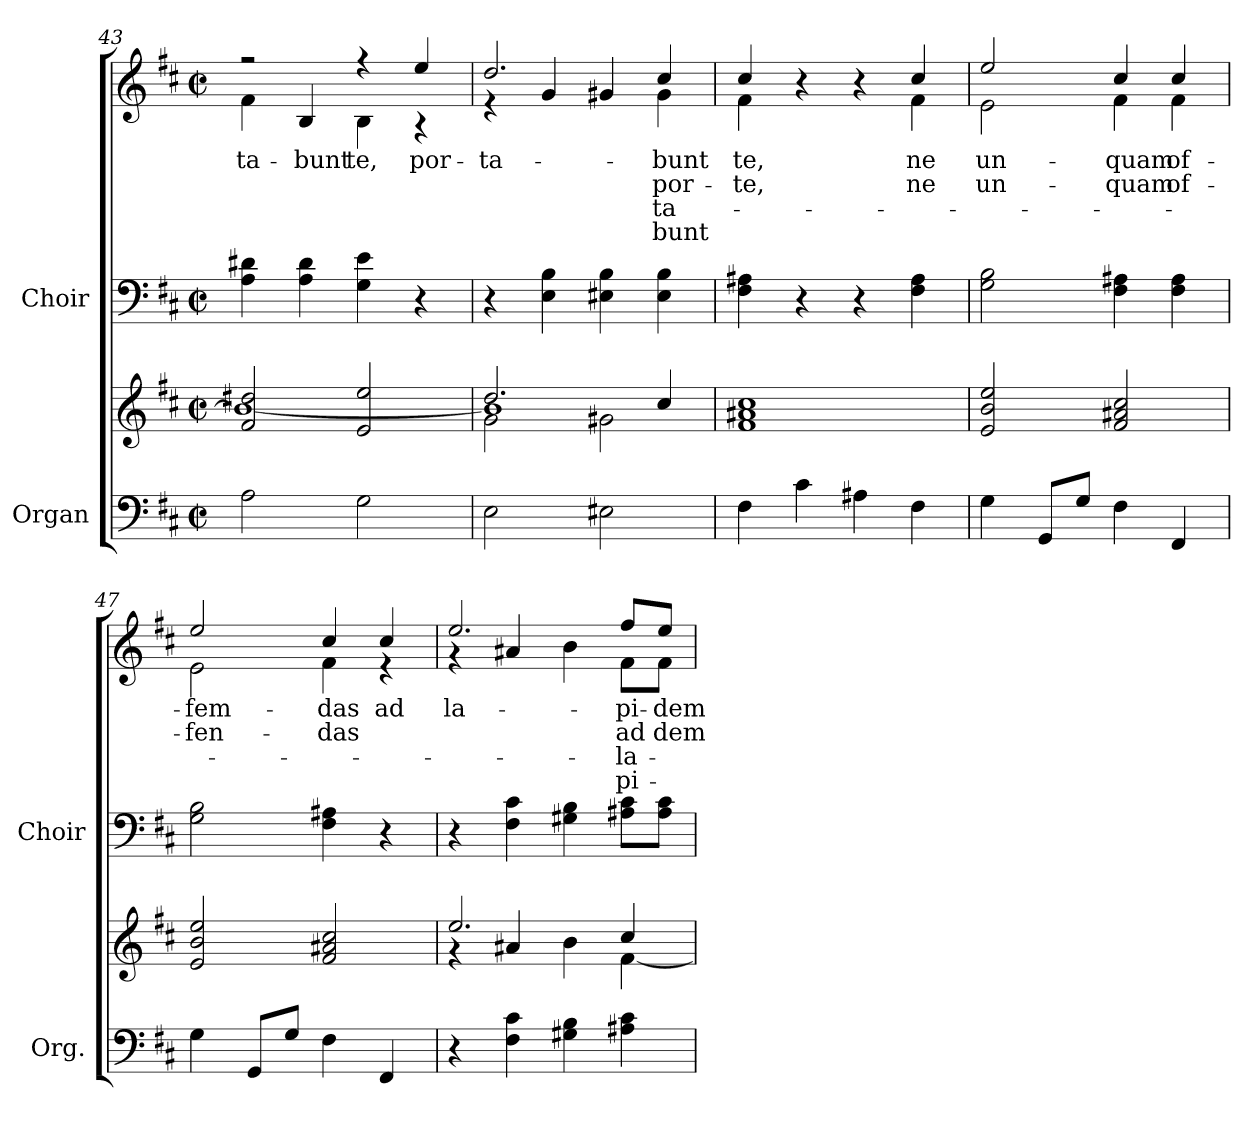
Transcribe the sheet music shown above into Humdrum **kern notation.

**kern	**kern	**kern	**kern	**text	**text	**text	**text
*part2	*part2	*part1	*part1	*part1	*part1	*part1	*part1
*staff4	*staff3	*staff2	*staff1	*staff1	*staff1	*staff1	*staff1
*I"Organ	*	*I"Choir	*	*	*	*	*
*I'Org.	*	*I'Choir	*	*	*	*	*
!!LO:PB:g=z
*clefF4	*clefG2	*clefF4	*clefG2	*	*	*	*
*k[f#c#]	*k[f#c#]	*k[f#c#]	*k[f#c#]	*	*	*	*
*D:	*D:	*D:	*D:	*	*	*	*
*M2/2	*M2/2	*M2/2	*M2/2	*	*	*	*
*met(c|)	*met(c|)	*met(c|)	*met(c|)	*	*	*	*
=43	=43	=43	=43	=43	=43	=43	=43
*	*^	*	*^	*	*	*	*
!	!	!	!	!	!	!LO:LY:b:color=#000000	!	!	!
2Ai\	2f#i/ 2dd#Xi	1bi_	4Ai\ 4d#Xi	2r	4f#i\	-ta-	.	.	.
!	!	!	!	!	!	!LO:LY:b:color=#000000	!	!	!
.	.	.	4Ai\ 4d#i	.	4Bi/	-bunt	.	.	.
!	!	!	!	!	!	!LO:LY:b:color=#000000	!	!	!
2Gi\	2ei/ 2eei	.	4Gi\ 4ei	4r	4Bi\	te,	.	.	.
!	!	!	!	!	!	!LO:LY:a:color=#000000	!	!	!
.	.	.	4r	4eei/	4r	por-	.	.	.
=44	=44	=44	=44	=44	=44	=44	=44	=44	=44
*	*	*^	*	*	*	*	*	*	*
!	!	!	!	!	!	!	!LO:LY:a:color=#000000	!	!	!
2Ei\	2.ddi/	2gi\	1bi]	4r	2.ddi/	4r	-ta-	.	.	.
.	.	.	.	4Ei\ 4Bi	.	4gi/	.	.	.	.
2E#Xi\	.	2g#Xi\	.	4E#Xi\ 4Bi	.	4g#Xi/	.	.	.	.
!	!	!	!	!	!	!	!LO:LY:a:color=#000000	!LO:LY:b:color=#000000	!LO:LY:b:color=#000000	!LO:LY:b:color=#000000
.	4cc#i/	.	.	4E#i\ 4Bi	4cc#i/	4g#i\	-bunt	por-	-ta-	-bunt
*	*v	*v	*v	*	*	*	*	*	*	*
=45	=45	=45	=45	=45	=45	=45	=45	=45
!	!	!	!	!	!LO:LY:a:color=#000000	!LO:LY:b:color=#000000	!	!
4F#i\	1f#i 1a#Xi 1cc#i	4F#i\ 4A#Xi	4cc#i/	4f#i\	te,	te,	.	.
4c#i\	.	4r	4r	2ryy	.	.	.	.
4A#Xi\	.	4r	4r	.	.	.	.	.
!	!	!	!	!	!LO:LY:a:color=#000000	!LO:LY:b:color=#000000	!	!
4F#i\	.	4F#i\ 4A#i	4cc#i/	4f#i\	ne	ne	.	.
=46	=46	=46	=46	=46	=46	=46	=46	=46
!	!	!	!	!	!LO:LY:a:color=#000000	!LO:LY:b:color=#000000	!	!
4Gi\	2ei/ 2bi 2eei	2Gi\ 2Bi	2eei/	2ei\	un-	un-	.	.
8GGi/L	.	.	.	.	.	.	.	.
8Gi/J	.	.	.	.	.	.	.	.
!	!	!	!	!	!LO:LY:a:color=#000000	!LO:LY:b:color=#000000	!	!
4F#i\	2f#i/ 2a#Xi 2cc#i	4F#i\ 4A#Xi	4cc#i/	4f#i\	-quam	-quam	.	.
!	!	!	!	!	!LO:LY:a:color=#000000	!LO:LY:b:color=#000000	!	!
4FF#i/	.	4F#i\ 4A#i	4cc#i/	4f#i\	of-	of-	.	.
=47	=47	=47	=47	=47	=47	=47	=47	=47
!	!	!	!	!	!LO:LY:a:color=#000000	!LO:LY:b:color=#000000	!	!
4Gi\	2ei/ 2bi 2eei	2Gi\ 2Bi	2eei/	2ei\	-fem-	-fen-	.	.
8GGi/L	.	.	.	.	.	.	.	.
8Gi/J	.	.	.	.	.	.	.	.
!	!	!	!	!	!LO:LY:a:color=#000000	!LO:LY:b:color=#000000	!	!
4F#i\	2f#i/ 2a#Xi 2cc#i	4F#i\ 4A#Xi	4cc#i/	4f#i\	-das	-das	.	.
!	!	!	!	!	!LO:LY:a:color=#000000	!	!	!
4FF#i/	.	4r	4cc#i/	4r	ad	.	.	.
=48	=48	=48	=48	=48	=48	=48	=48	=48
*	*^	*	*	*	*	*	*	*
!	!	!	!	!	!	!LO:LY:a:color=#000000	!	!	!
4r	2.eei/	4r	4r	2.eei/	4r	la-	.	.	.
4F#i\ 4c#i	.	4a#Xi/	4F#i\ 4c#i	.	4a#Xi/	.	.	.	.
4G#Xi\ 4Bi	.	4bi\	4G#Xi\ 4Bi	.	4bi\	.	.	.	.
!	!	!	!	!	!	!LO:LY:a:color=#000000	!LO:LY:b:color=#000000	!LO:LY:b:color=#000000	!LO:LY:b:color=#000000
4A#Xi\ 4c#i	4cc#i/	[4f#i\	8A#Xi\ 8c#iL	8ff#i/L	8f#i\L	-pi-	ad	la-	-pi-
!	!	!	!	!	!	!LO:LY:a:color=#000000	!LO:LY:b:color=#000000	!	!
.	.	.	8A#i\ 8c#iJ	8eei/J	8f#i\J	-dem	-dem	.	.
*	*v	*v	*	*v	*v	*	*	*	*
=	=	=	=	=	=	=	=
*-	*-	*-	*-	*-	*-	*-	*-
